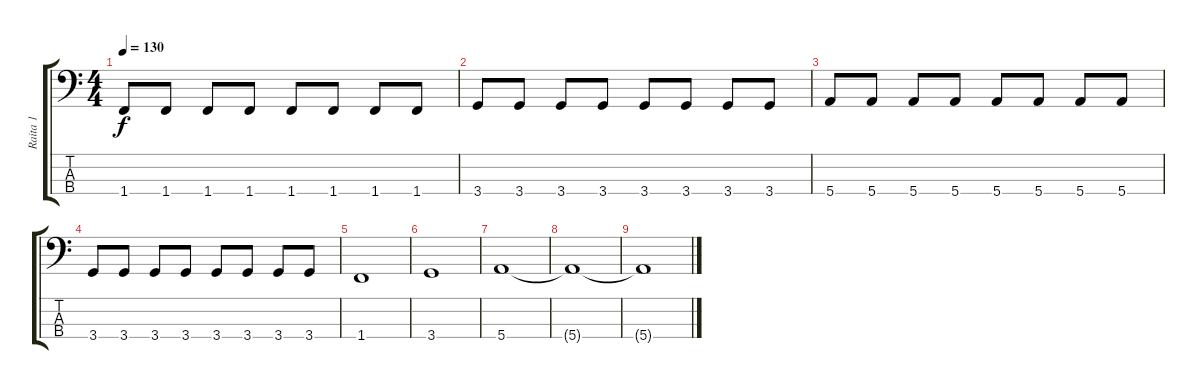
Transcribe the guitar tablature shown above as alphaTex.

\track ("Raita 1" "Raita 1") {instrument electricbassfinger}
\staff {score tabs}
\tuning (G2 D2 A1 E1) {hide}
\ts (4 4)
\tempo 130
\clef f4
\ks c
1.4.8{dy f} 1.4.8 1.4.8 1.4.8 1.4.8 1.4.8 1.4.8 1.4.8 |
3.4.8 3.4.8 3.4.8 3.4.8 3.4.8 3.4.8 3.4.8 3.4.8 |
5.4.8 5.4.8 5.4.8 5.4.8 5.4.8 5.4.8 5.4.8 5.4.8 |
3.4.8 3.4.8 3.4.8 3.4.8 3.4.8 3.4.8 3.4.8 3.4.8 |
1.4.1 |
3.4.1 |
5.4.1 |
5.4{t}.1 |
5.4{t}.1
